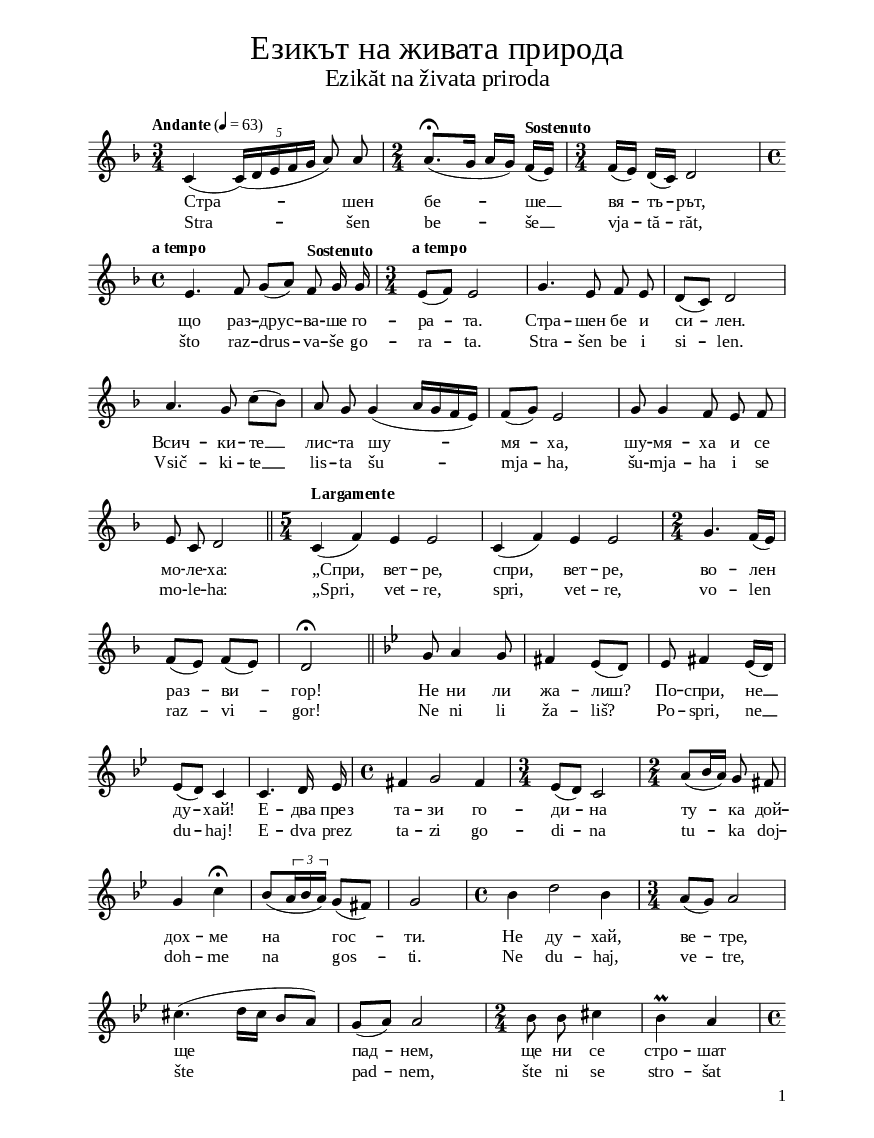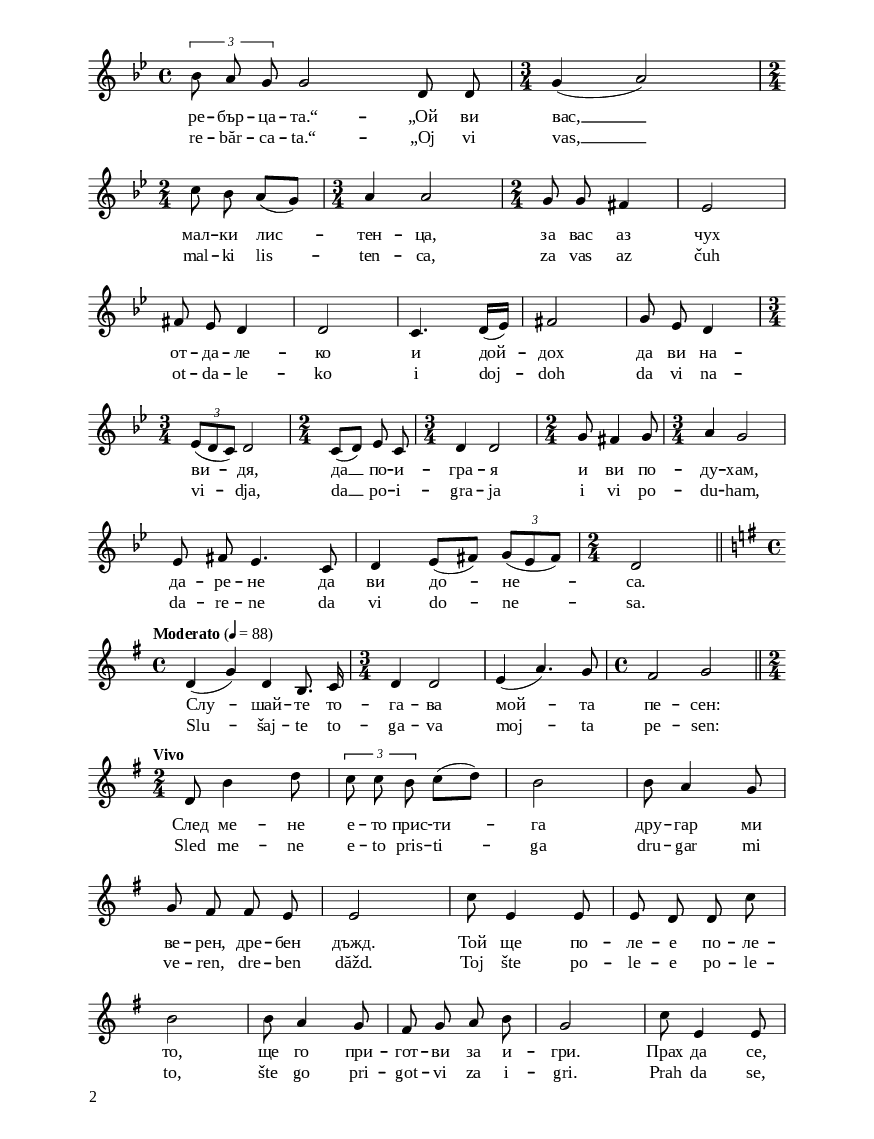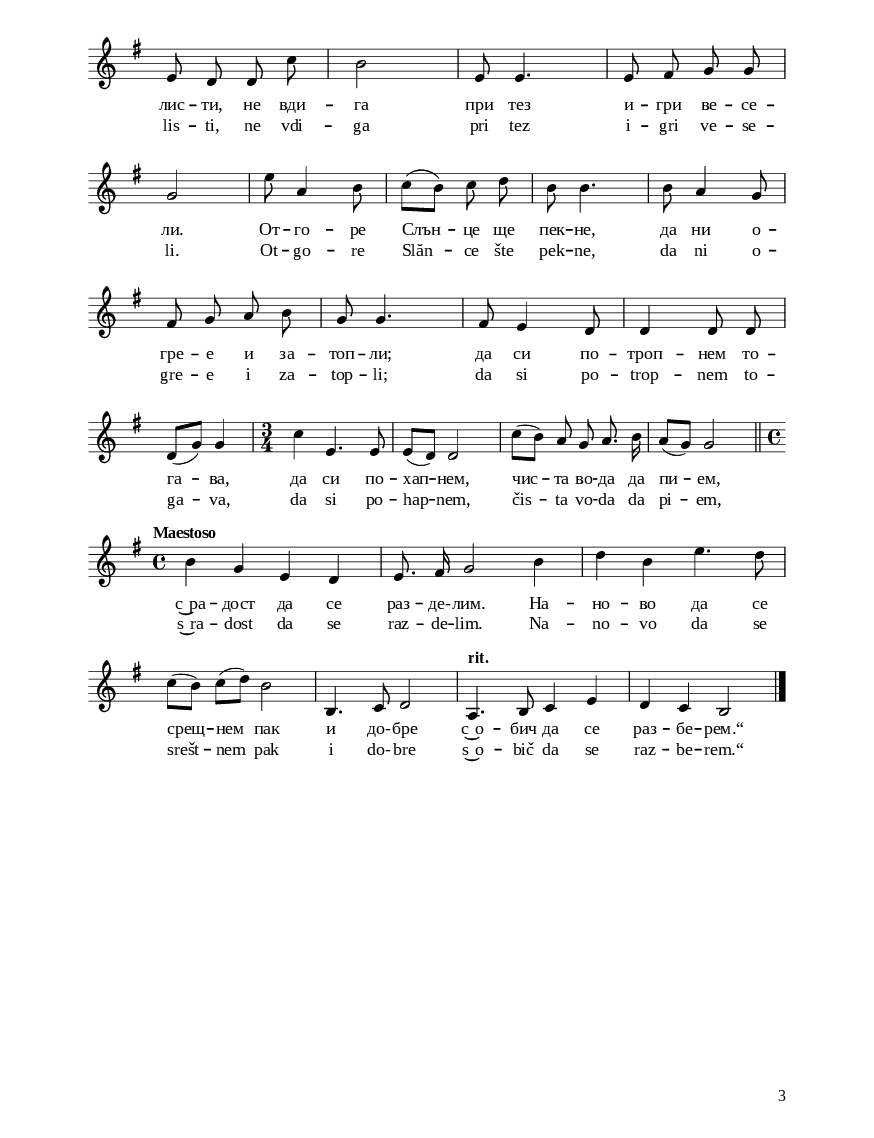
\version "2.24.2"

\include "include/globals.ily"

\bookpart {
  \label #'ref130
  \tocItem \markup "Езикът на живата природа – Ezikăt na živata priroda"
  \include "include/bookpart-paper.ily"
  \score {
    \include "include/score-layout.ily"


    \new Voice \absolute {
      \clef treble
      \key f \major
      \time 3/4
      \tempoFunc "Andante" 4 "63"
      \autoBeamOff
      c'4 ( \once \omit TupletBracket
      \times 4/5  {
        c'16 ) ( [  d'16  e'16  f'16
        g'16 ]
      }
      a'8 )    a'8  | % 2
      \time 2/4  | % 2
      a'8. ( ^\fermata [  g'16 ]  a'16 [  g'16
      ) ]  \tempo "Sostenuto" f'16 ( [ e'16 ) ]
      | % 3
      \time 3/4  | % 3
      f'16 ( [  e'16 ) ]  d'16 ( [  c'16 ) ]
      d'2 \break | % 4
      \time 4/4  | % 4
      \tempo "a tempo" e'4. f'8  g'8 ( [
      a'8 ) ] \tempo "Sostenuto" f'8 g'16
      g'16 | % 5
      \time 3/4  | % 5
      \tempo "       a tempo" e'8 ( [ f'8 ) ]
      e'2 | % 6
      g'4.  e'8  f'8  e'8 | % 7
      d'8 ( [  c'8 ) ]  d'2 \break | % 8
      a'4.  g'8  c''8 ( [  bes'8 ) ] | % 9
      a'8  g'8  g'4 (  a'16 [  g'16
      f'16  e'16 ) ] |
      f'8 ( [  g'8 ) ]  e'2 | % 11
      g'8  g'4  f'8  e'8  f'8  \break | % 12
      e'8  c'8  d'2 |   % 13
      \time 5/4  | \bar "||" % 13
      \tempo "        Largamente" c'4 ( f'4 )
      e'4  e'2 | % 14
      c'4 (  f'4 )  e'4  e'2 | % 15
      \time 2/4  | % 15
      g'4.  f'16 ( [  e'16 ) ] \break | % 16
      f'8 ( [  e'8 ) ]  f'8 ( [  e'8 ) ] | % 17
      d'2 ^\fermata \bar "||"
      \key g \minor | % 18
      g'8  a'4  g'8 | % 19
      fis'4  es'8 ( [  d'8 ) ] |
      es'8  fis'4  es'16 [(   d'16 )] |  \break % 21
      es'8 ( [  d'8 ) ]  c'4   |   % 22
      c'4.  d'16  es'16 | % 23
      \time 4/4  | % 23
      fis'4  g'2  fis'4 | % 24
      \time 3/4  | % 24
      es'8 ( [  d'8 ) ]  c'2 | % 25
      \time 2/4  | % 25
      a'8 ( [  bes'16  a'16 ) ]  g'8
      fis'8 \break  | % 26
      g'4  c''4 ^\fermata  | % 27
      \slurDown \stemUp bes'8 ([
      \times 2/3  {
        a'16   bes'16  a'16 ) ]
      } \slurNeutral \stemNeutral
      g'8 ( [  fis'8 ) ] | % 28
      g'2  | % 29
      \time 4/4  | % 29
      bes'4  d''2  bes'4 |
      \time 3/4  |
      a'8 ( [  g'8 ) ]  a'2  \break | % 31
      cis''4. (  d''16 [  cis''16 ]
      bes'8 [  a'8 ) ]  | % 32
      g'8 ( [  a'8 ) ]  a'2 | % 33
      \time 2/4  | % 33
      bes'8  bes'8  cis''4 | % 34
      bes'4 \prall  a'4 |  \break % 35
      
      \pageBreak
      \time 4/4  | % 35

      \times 2/3  {
        bes'8  a'8  g'8
      }
      g'2   d'8  d'8   | % 36
      \time 3/4  | % 36
      g'4 (  a'2 ) | % 37
      \time 2/4  | \break  % 37
      c''8  bes'8  a'8 ( [  g'8 ) ]  | % 38
      \time 3/4  | % 38
      a'4  a'2  |    % 39
      \time 2/4  | % 39
      g'8  g'8  fis'4 |
      es'2 | % 41
      fis'8  es'8  d'4 | % 42
      d'2 | % 43
      c'4.  d'16 ( [  es'16 ) ] | % 44
      fis'2 | % 45
      g'8  es'8  d'4 | % 46
      \time 3/4  | \break  % 46
      \once \omit TupletBracket
      \times 2/3  {
        es'8 ( [  d'8  c'8 ) ]
      }
      d'2 | % 47
      \time 2/4  | % 47
      c'8 ( [  d'8 ) ]  es'8  c'8  | % 48
      \time 3/4  | % 48
      d'4  d'2 | % 49
      \time 2/4  | % 49
      g'8  fis'4  g'8 |
      \time 3/4  |
      a'4  g'2 \break | % 51
      es'8  fis'8  es'4.  c'8 | % 52
      d'4  es'8 ( [  fis'8 ) ]
      \times 2/3  {
        g'8 ( [  es'8  fis'8 ) ]
      }
      | % 53
      \time 2/4  | % 53
      d'2 \bar "||" \break
      \key g \major \time 4/4 | % 54
      \tempoFunc "Moderato" 4 "88"
      d'4 (  g'4 )  d'4  b8. c'16
      | % 55
      \time 3/4  | % 55
      d'4  d'2 | % 56
      e'4 (  a'4. )  g'8 | % 57
      \time 4/4  | % 57
      fis'2  g'2 \bar "||" \break
      \time 2/4  | % 58
      \tempo "Vivo" d'8 b'4  d''8 | % 59
      \tupletUp \times 2/3  {
        c''8   c''8  b'8
      } \tupletNeutral
      c''8 ( [  d''8 ) ] | 
      b'2 | % 61
      b'8  a'4  g'8 | \break % 62
      g'8  fis'8  fis'8  e'8 | % 63
      e'2 | % 64
      c''8  e'4  e'8 | % 65
      e'8  d'8  d'8  c''8 | \break % 66
      b'2 | % 67
      b'8  a'4  g'8  | % 68
      fis'8  g'8  a'8  b'8 |  % 69
      g'2 | 
      c''8  e'4  e'8 | \pageBreak % 71
      e'8  d'8  d'8  c''8 | % 72
      b'2  | % 73
      e'8  e'4. |   % 74
      e'8  fis'8  g'8  g'8 \break | % 75
      g'2  | % 76
      e''8  a'4  b'8 | % 77
      c''8 ( [  b'8 ) ]  c''8  d''8 | % 78
      b'8  b'4. | % 79
      b'8  a'4  g'8 |\break 
      fis'8  g'8  a'8  b'8 | % 81
      g'8  g'4. | % 82
      fis'8  e'4  d'8 |
      d'4  d'8  d'8 | \break % 84
      d'8 ( [  g'8 ) ]  g'4 | % 85
      \time 3/4  | % 85
      c''4  e'4.  e'8 | % 86
      e'8 ( [  d'8 ) ]  d'2 | % 87
      c''8 ( [  b'8 ) ]  a'8  g'8
      a'8.  b'16  | % 88
      a'8 ( [  g'8 ) ]  g'2 | \bar "||" \break % 89
      \time 4/4  | % 89
      \tempo "Maestoso" b'4 g'4  e'4
      d'4 |
      e'8.  fis'16  g'2  b'4 | % 91
      d''4  b'4  e''4.  d''8 \break | % 92
      c''8 ( [  b'8 ) ]  c''8 ( [
      d''8 ) ]  b'2 | % 93
      b4.  c'8  d'2 | % 94
      \tempo "rit." a4. b8  c'4
      e'4 | % 95
      d'4  c'4  b2 \bar "|."
    }

    \addlyrics {
      Стра --  шен
      бе --   ше __  вя -- тъ
      -- рът, що раз -- друс -- ва --
      ше го -- ра -- та. Стра -- шен
      бе и си -- лен. Всич -- ки -- те __
      лис -- та шу --
      мя -- ха, шу -- мя -- ха и се
      мо -- ле -- ха: „Спри,  вет --
      ре, спри,  вет -- ре, во -- лен
      раз -- ви -- гор! Не ни
      ли жа -- лиш?  По -- спри, не __
      ду -- хай! Е -- два през та
      -- зи го -- ди -- на ту --
      ка дой -- дох -- ме на
      гос -- ти. Не ду -- хай, ве --
      тре, ще      пад --
      нем, ще ни се стро -- шат ре --
      бър -- ца -- та.“ -- „Ой ви вас, __
      мал -- ки лис -- тен -- ца,
      за вас аз чух от -- да -- ле -- ко
      и дой -- дох да ви на -- ви
      --  дя, да __  по -- и -- гра --
      я и ви по -- ду -- хам, да -- ре --
      не да ви до -- не --  са.
      Слу -- шай -- те то -- га -- ва
      мой -- та пе -- сен: След ме --
      не е -- то прис -- ти -- га дру
      -- гар ми ве -- рен, дре -- бен
      дъжд. Той ще по -- ле -- е по --
      ле -- то, ще го при -- гот -- ви
      за и -- гри. Прах да се, лис --
      ти, не вди -- га при тез и -- гри
      ве -- се -- ли. От -- го -- ре Слън
      -- це ще пек -- не, да ни о --
      гре -- е и за -- топ -- ли; да си
      по -- троп -- нем то -- га  -- ва,
      да си по -- хап  -- нем, чис
      -- та во -- да да пи  -- ем,
      с~ра -- дост да се раз -- де- --
      лим. На -- но -- во да се срещ
      -- нем  пак и "до-" -- бре с~о
      -- бич да се раз -- бе -- рем.“}
       \addlyrics {
      Stra --  šen
      be --   še __  vja -- tă
      -- răt, što raz -- drus -- va --
      še go -- ra -- ta. Stra -- šen
      be i si -- len. Vsič -- ki -- te __
      lis -- ta šu --
      mja -- ha, šu -- mja -- ha i se
      mo -- le -- ha: „Spri,  vet --
      re, spri,  vet -- re, vo -- len
      raz -- vi -- gor! Ne ni
      li ža -- liš?  Po -- spri, ne __
      du -- haj! E -- dva prez ta
      -- zi go -- di -- na tu --
      ka doj -- doh -- me na
      gos -- ti. Ne du -- haj, ve --
      tre, šte      pad --
      nem, šte ni se stro -- šat re --
      băr -- ca -- ta.“ -- „Oj vi vas, __
      mal -- ki lis -- ten -- ca,
      za vas az čuh ot -- da -- le -- ko
      i doj -- doh da vi na -- vi
      --  dja, da __  po -- i -- gra --
      ja i vi po -- du -- ham, da -- re --
      ne da vi do -- ne --  sa.
      Slu -- šaj -- te to -- ga -- va
      moj -- ta pe -- sen: Sled me --
      ne e -- to pris -- ti -- ga dru
      -- gar mi ve -- ren, dre -- ben
      dăžd. Toj šte po -- le -- e po --
      le -- to, šte go pri -- got -- vi
      za i -- gri. Prah da se, lis --
      ti, ne vdi -- ga pri tez i -- gri
      ve -- se -- li. Ot -- go -- re Slăn
      -- ce šte pek -- ne, da ni o --
      gre -- e i za -- top -- li; da si
      po -- trop -- nem to -- ga  -- va,
      da si po -- hap  -- nem, čis
      -- ta vo -- da da pi  -- em,
      s~ra -- dost da se raz -- de --
      lim. Na -- no -- vo da se srešt
      -- nem  pak i "do-" -- bre s~o
      -- bič da se raz -- be -- rem.“}

      \header {
        title = \titleFunc "Езикът на живата природа" "Ezikăt na živata priroda"
      }

      \midi{}

    } % score

    \pageBreak


    % include foreign translation(s) of the song
    \version "2.24.4"

\markup \fill-line { \fontsize #deTitleFontSize "Die Sprache der lebendigen Natur" }
\markup \null
\markup \null
\markup \abs-fontsize #10 {

  \override #`(baseline-skip . ,deCoupletBaselineSkip)

  \column {


 \line { " " Furchtbar war der Wind,}

 \line { " " der den Wald durchschüttelte.}

 \line { " " Furchtbar und stark war er.}

 \line { " " Alle Blätter raschelten,}

 \line { " " sie raschelten und beteten:}

 \line { " " „Höre auf, Wind, höre auf Wind,}

 \line { " " freier Frühlingswind.}
  \vspace #0.5

 \line { " " Hast du kein Mitleid mit uns?}

 \line { " " Höre auf, wehe nicht!}

 \line { " " Erst in diesem Jahr }
 
 \line { " " kamen wir hier zu Besuch.}

 \line { " " Wehe nicht, oh Wind, }
 
 \line { " " wir werden herunterfallen.}

 \line { " " Unsere Rippen werden brechen.“}

  \vspace #0.5

 \line { " " „Hier seid ihr kleine Blättchen, }

 \line { " " ich hörte von ferne von euch}

 \line { " " und kam, euch zu sehen,}

 \line { " " mit euch zu spielen }
 
  \line { " "und euch zu umwehen.}

  }

   \hspace #5
   \override #`(baseline-skip . ,deCoupletBaselineSkip)

  \column {

 \line { " " Dann hört mein Lied:}

 \line { " " Nach mir kommt mein treuer Freund,}

 \line { " " der Nieselregen.}

 \line { " " Er wird den Acker gießen,}

 \line { " " und ihn für Spiele vorbereiten.}

 \line { " " Damit kein Staub aufsteigt, ihr Blätter,}

 \line { " " bei diesen fröhlichen Spielen.}

  \vspace #0.5

 \line { " " Von oben wird die Sonne }
 
 \line { " "  beginnen zu scheinen,}

 \line { " " und uns bescheinen und wärmen,}

 \line { " " damit wir dann tanzen, }

 \line { " " damit wir essen, }

 \line { " " damit wir reines Wasser trinken}

 \line { " " und in Freude auseinandergehen.}

 \line { " " Auf dass wir uns wieder treffen}

 \line { " " und gut mit Liebe verstehen.“}

  }
}


  } % bookpart
